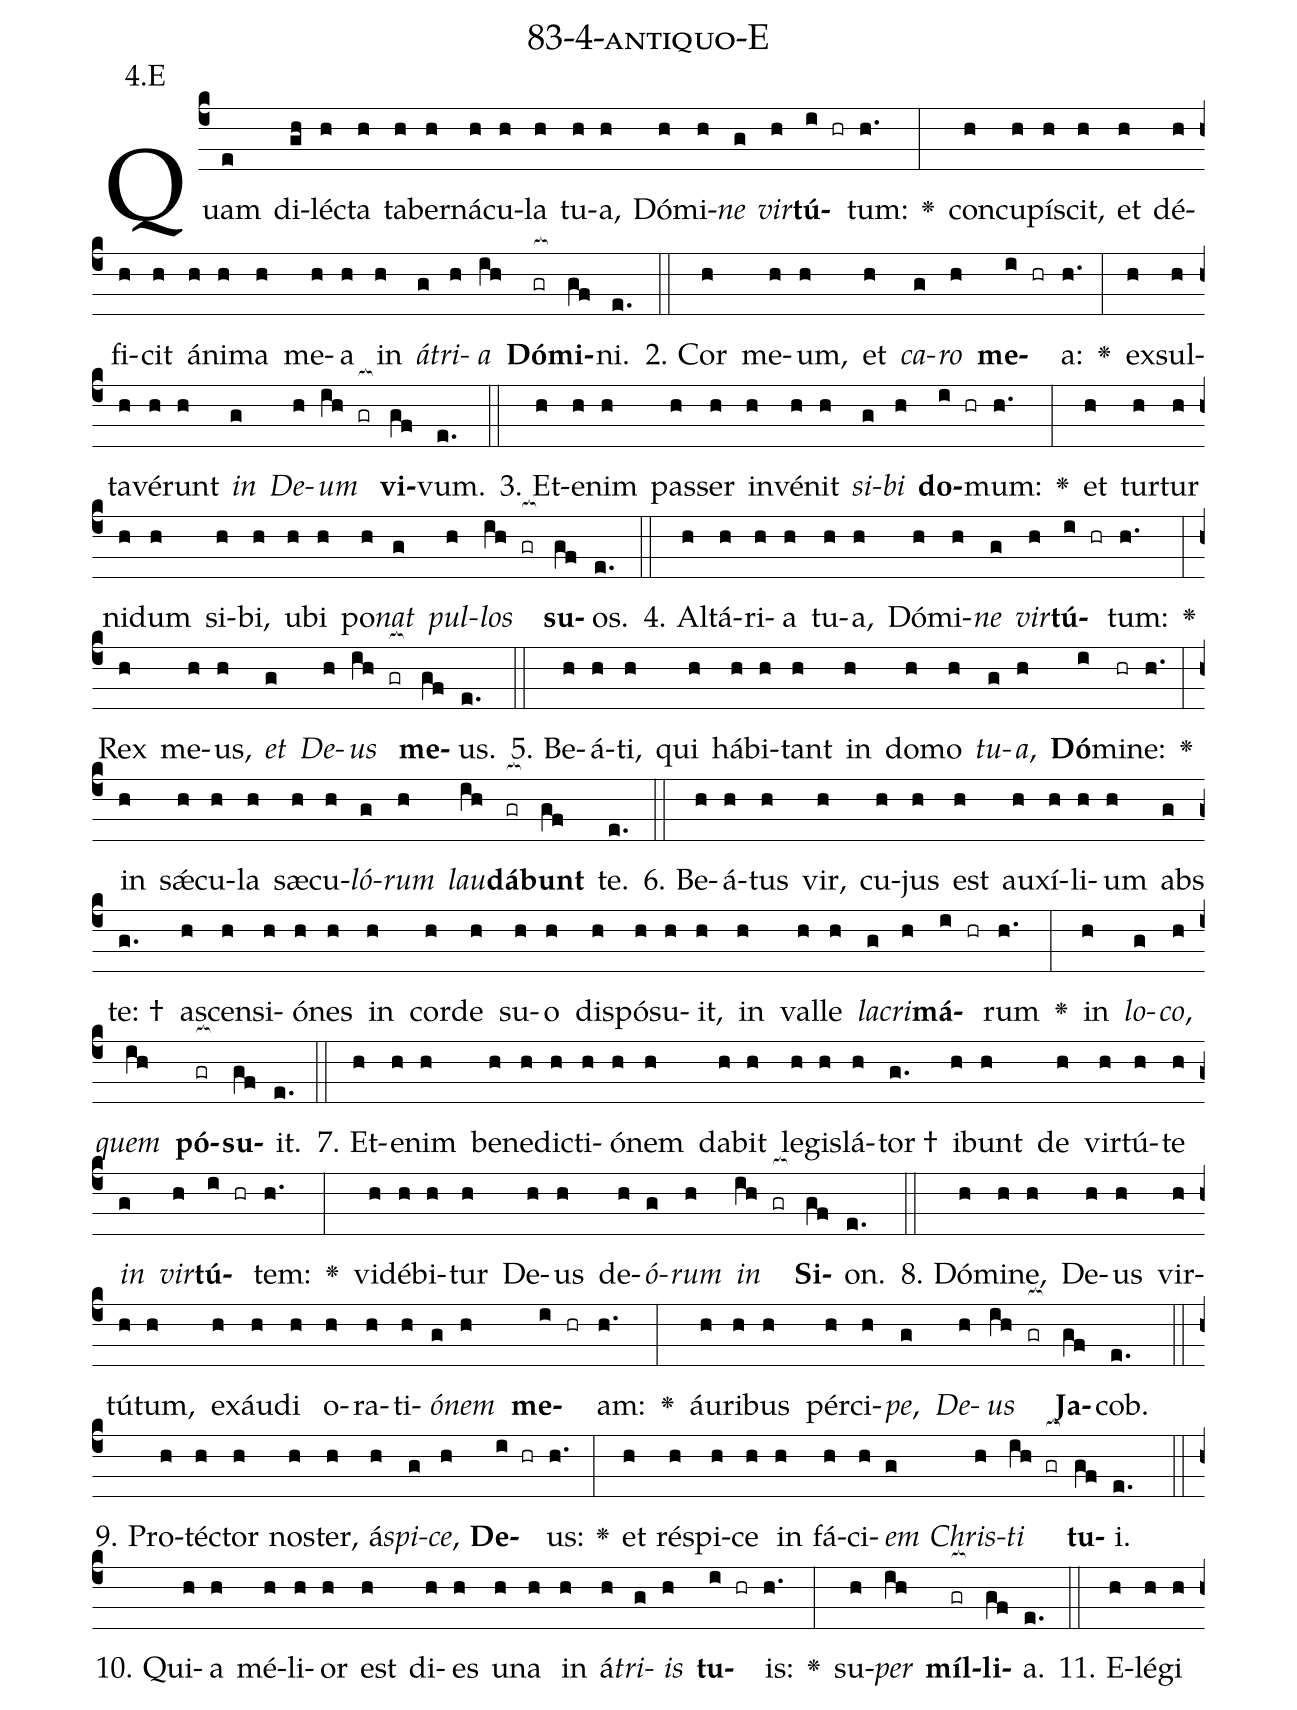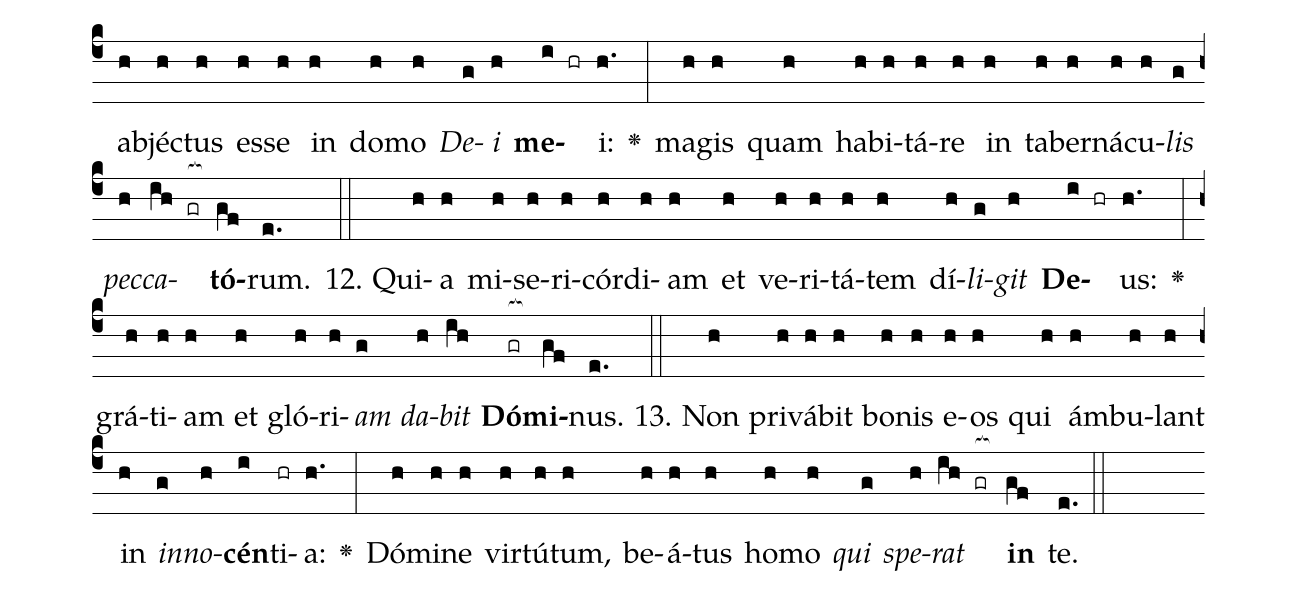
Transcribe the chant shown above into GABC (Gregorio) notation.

name: 83-4-antiquo-E;
annotation: 4.E;
%%
(c4)Quam(e) di(gh)léc(h)ta(h) ta(h)ber(h)ná(h)cu(h)la(h) tu(h)a,(h) Dó(h)mi(h)<i>ne</i>(g) <i>vir</i>(h)<b>tú</b>(i hr)tum:(h.) <v>\greheightstar</v>(:) con(h)cu(h)pí(h)scit,(h) et(h) dé(h)fi(h)cit(h) á(h)ni(h)ma(h) me(h)a(h) in(h) <i>á</i>(g)<i>tri</i>(h)<i>a</i>(ih) <b>Dó</b>(gr[ocb:1{])<b>mi</b>(gf[ocb:0}])ni.(e.) (::)
2. Cor(h) me(h)um,(h) et(h) <i>ca</i>(g)<i>ro</i>(h) <b>me</b>(i hr)a:(h.) <v>\greheightstar</v>(:) ex(h)sul(h)ta(h)vé(h)runt(h) <i>in</i>(g) <i>De</i>(h)<i>um</i>(ih gr[ocb:1{]) <b>vi</b>(gf[ocb:0}])vum.(e.) (::)
3. Et(h)e(h)nim(h) pas(h)ser(h) in(h)vé(h)nit(h) <i>si</i>(g)<i>bi</i>(h) <b>do</b>(i hr)mum:(h.) <v>\greheightstar</v>(:) et(h) tur(h)tur(h) ni(h)dum(h) si(h)bi,(h) u(h)bi(h) po(h)<i>nat</i>(g) <i>pul</i>(h)<i>los</i>(ih gr[ocb:1{]) <b>su</b>(gf[ocb:0}])os.(e.) (::)
4. Al(h)tá(h)ri(h)a(h) tu(h)a,(h) Dó(h)mi(h)<i>ne</i>(g) <i>vir</i>(h)<b>tú</b>(i hr)tum:(h.) <v>\greheightstar</v>(:) Rex(h) me(h)us,(h) <i>et</i>(g) <i>De</i>(h)<i>us</i>(ih gr[ocb:1{]) <b>me</b>(gf[ocb:0}])us.(e.) (::)
5. Be(h)á(h)ti,(h) qui(h) há(h)bi(h)tant(h) in(h) do(h)mo(h) <i>tu</i>(g)<i>a</i>,(h) <b>Dó</b>(i)mi(hr)ne:(h.) <v>\greheightstar</v>(:) in(h) sǽ(h)cu(h)la(h) sæ(h)cu(h)<i>ló</i>(g)<i>rum</i>(h) <i>lau</i>(ih)<b>dá</b>(gr[ocb:1{])<b>bunt</b>(gf[ocb:0}]) te.(e.) (::)
6. Be(h)á(h)tus(h) vir,(h) cu(h)jus(h) est(h) au(h)xí(h)li(h)um(h) abs(g) te: †(g.) a(h)scen(h)si(h)ó(h)nes(h) in(h) cor(h)de(h) su(h)o(h) dis(h)pó(h)su(h)it,(h) in(h) val(h)le(h) <i>la</i>(g)<i>cri</i>(h)<b>má</b>(i hr)rum(h.) <v>\greheightstar</v>(:) in(h) <i>lo</i>(g)<i>co</i>,(h) <i>quem</i>(ih) <b>pó</b>(gr[ocb:1{])<b>su</b>(gf[ocb:0}])it.(e.) (::)
7. Et(h)e(h)nim(h) be(h)ne(h)dic(h)ti(h)ó(h)nem(h) da(h)bit(h) le(h)gis(h)lá(h)tor †(g.) i(h)bunt(h) de(h) vir(h)tú(h)te(h) <i>in</i>(g) <i>vir</i>(h)<b>tú</b>(i hr)tem:(h.) <v>\greheightstar</v>(:) vi(h)dé(h)bi(h)tur(h) De(h)us(h) de(h)<i>ó</i>(g)<i>rum</i>(h) <i>in</i>(ih gr[ocb:1{]) <b>Si</b>(gf[ocb:0}])on.(e.) (::)
8. Dó(h)mi(h)ne,(h) De(h)us(h) vir(h)tú(h)tum,(h) ex(h)áu(h)di(h) o(h)ra(h)ti(h)<i>ó</i>(g)<i>nem</i>(h) <b>me</b>(i hr)am:(h.) <v>\greheightstar</v>(:) áu(h)ri(h)bus(h) pér(h)ci(h)<i>pe</i>,(g) <i>De</i>(h)<i>us</i>(ih gr[ocb:1{]) <b>Ja</b>(gf[ocb:0}])cob.(e.) (::)
9. Pro(h)téc(h)tor(h) nos(h)ter,(h) á(h)<i>spi</i>(g)<i>ce</i>,(h) <b>De</b>(i hr)us:(h.) <v>\greheightstar</v>(:) et(h) ré(h)spi(h)ce(h) in(h) fá(h)ci(h)<i>em</i>(g) <i>Chris</i>(h)<i>ti</i>(ih gr[ocb:1{]) <b>tu</b>(gf[ocb:0}])i.(e.) (::)
10. Qui(h)a(h) mé(h)li(h)or(h) est(h) di(h)es(h) u(h)na(h) in(h) á(h)<i>tri</i>(g)<i>is</i>(h) <b>tu</b>(i hr)is:(h.) <v>\greheightstar</v>(:) su(h)<i>per</i>(ih) <b>míl</b>(gr[ocb:1{])<b>li</b>(gf[ocb:0}])a.(e.) (::)
11. E(h)lé(h)gi(h) ab(h)jéc(h)tus(h) es(h)se(h) in(h) do(h)mo(h) <i>De</i>(g)<i>i</i>(h) <b>me</b>(i hr)i:(h.) <v>\greheightstar</v>(:) ma(h)gis(h) quam(h) ha(h)bi(h)tá(h)re(h) in(h) ta(h)ber(h)ná(h)cu(h)<i>lis</i>(g) <i>pec</i>(h)<i>ca</i>(ih gr[ocb:1{])<b>tó</b>(gf[ocb:0}])rum.(e.) (::)
12. Qui(h)a(h) mi(h)se(h)ri(h)cór(h)di(h)am(h) et(h) ve(h)ri(h)tá(h)tem(h) dí(h)<i>li</i>(g)<i>git</i>(h) <b>De</b>(i hr)us:(h.) <v>\greheightstar</v>(:) grá(h)ti(h)am(h) et(h) gló(h)ri(h)<i>am</i>(g) <i>da</i>(h)<i>bit</i>(ih) <b>Dó</b>(gr[ocb:1{])<b>mi</b>(gf[ocb:0}])nus.(e.) (::)
13. Non(h) pri(h)vá(h)bit(h) bo(h)nis(h) e(h)os(h) qui(h) ám(h)bu(h)lant(h) in(h) <i>in</i>(g)<i>no</i>(h)<b>cén</b>(i)ti(hr)a:(h.) <v>\greheightstar</v>(:) Dó(h)mi(h)ne(h) vir(h)tú(h)tum,(h) be(h)á(h)tus(h) ho(h)mo(h) <i>qui</i>(g) <i>spe</i>(h)<i>rat</i>(ih gr[ocb:1{]) <b>in</b>(gf[ocb:0}]) te.(e.) (::)
